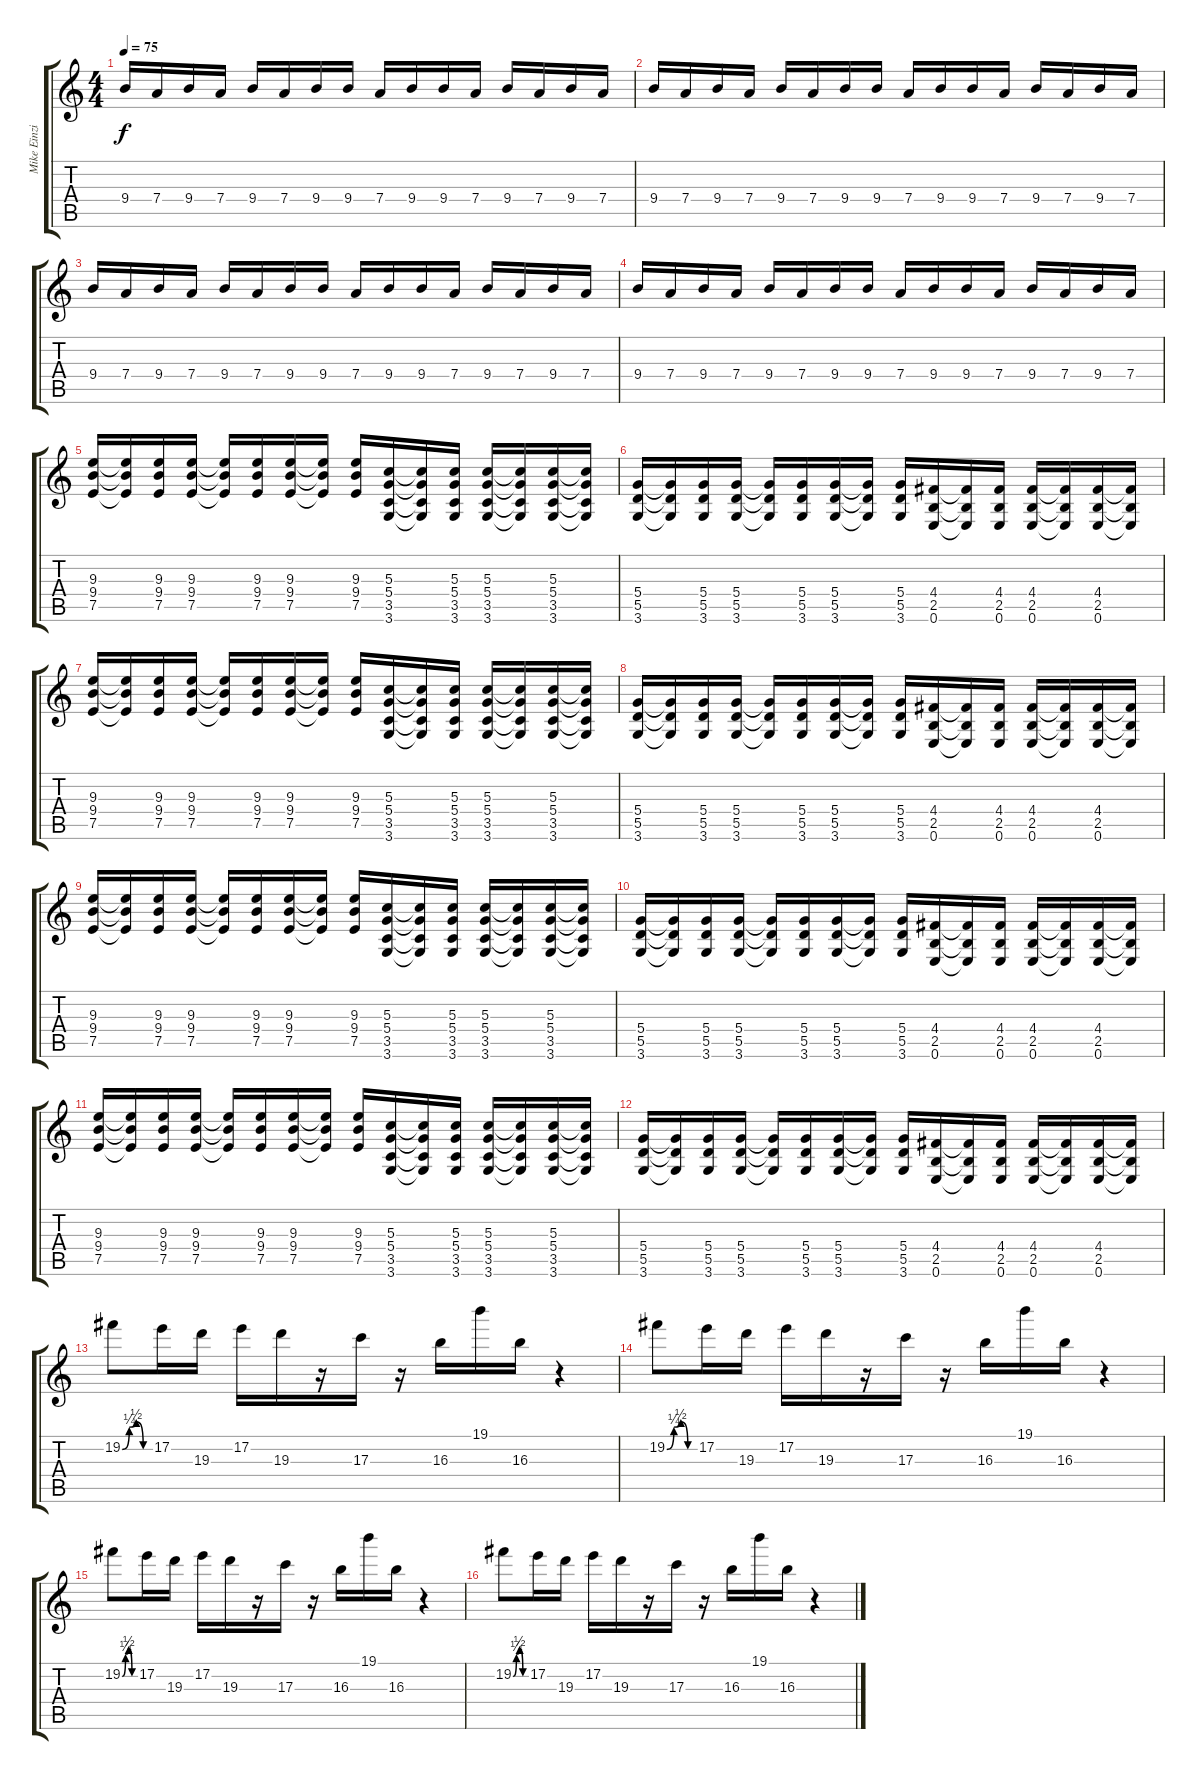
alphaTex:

\track ("Mike Einziger" "Mike Einzi") {instrument electricguitarclean}
\staff {score tabs}
\tuning (E4 B3 G3 D3 A2 E2) {hide}
\ts (4 4)
\tempo 75
\clef g2
\ks c
9.4.16{dy f} 7.4.16 9.4.16 7.4.16 9.4.16 7.4.16 9.4.16 9.4.16 7.4.16 9.4.16 9.4.16 7.4.16 9.4.16 7.4.16 9.4.16 7.4.16 |
9.4.16 7.4.16 9.4.16 7.4.16 9.4.16 7.4.16 9.4.16 9.4.16 7.4.16 9.4.16 9.4.16 7.4.16 9.4.16 7.4.16 9.4.16 7.4.16 |
9.4.16 7.4.16 9.4.16 7.4.16 9.4.16 7.4.16 9.4.16 9.4.16 7.4.16 9.4.16 9.4.16 7.4.16 9.4.16 7.4.16 9.4.16 7.4.16 |
9.4.16 7.4.16 9.4.16 7.4.16 9.4.16 7.4.16 9.4.16 9.4.16 7.4.16 9.4.16 9.4.16 7.4.16 9.4.16 7.4.16 9.4.16 7.4.16 |
(9.3 9.4 7.5).16{instrument distortionguitar} (9.3{t} 9.4{t} 7.5{t}).16 (9.3 9.4 7.5).16 (9.3 9.4 7.5).16 (9.3{t} 9.4{t} 7.5{t}).16 (9.3 9.4 7.5).16 (9.3 9.4 7.5).16 (9.3{t} 9.4{t} 7.5{t}).16 (9.3 9.4 7.5).16 (5.3 5.4 3.5 3.6).16 (5.3{t} 5.4{t} 3.5{t} 3.6{t}).16 (5.3 5.4 3.5 3.6).16 (5.3 5.4 3.5 3.6).16 (5.3{t} 5.4{t} 3.5{t} 3.6{t}).16 (5.3 5.4 3.5 3.6).16 (5.3{t} 5.4{t} 3.5{t} 3.6{t}).16 |
(5.4 5.5 3.6).16 (5.4{t} 5.5{t} 3.6{t}).16 (5.4 5.5 3.6).16 (5.4 5.5 3.6).16 (5.4{t} 5.5{t} 3.6{t}).16 (5.4 5.5 3.6).16 (5.4 5.5 3.6).16 (5.4{t} 5.5{t} 3.6{t}).16 (5.4 5.5 3.6).16 (4.4 2.5 0.6).16 (4.4{t} 2.5{t} 0.6{t}).16 (4.4 2.5 0.6).16 (4.4 2.5 0.6).16 (4.4{t} 2.5{t} 0.6{t}).16 (4.4 2.5 0.6).16 (4.4{t} 2.5{t} 0.6{t}).16 |
(9.3 9.4 7.5).16{instrument distortionguitar} (9.3{t} 9.4{t} 7.5{t}).16 (9.3 9.4 7.5).16 (9.3 9.4 7.5).16 (9.3{t} 9.4{t} 7.5{t}).16 (9.3 9.4 7.5).16 (9.3 9.4 7.5).16 (9.3{t} 9.4{t} 7.5{t}).16 (9.3 9.4 7.5).16 (5.3 5.4 3.5 3.6).16 (5.3{t} 5.4{t} 3.5{t} 3.6{t}).16 (5.3 5.4 3.5 3.6).16 (5.3 5.4 3.5 3.6).16 (5.3{t} 5.4{t} 3.5{t} 3.6{t}).16 (5.3 5.4 3.5 3.6).16 (5.3{t} 5.4{t} 3.5{t} 3.6{t}).16 |
(5.4 5.5 3.6).16 (5.4{t} 5.5{t} 3.6{t}).16 (5.4 5.5 3.6).16 (5.4 5.5 3.6).16 (5.4{t} 5.5{t} 3.6{t}).16 (5.4 5.5 3.6).16 (5.4 5.5 3.6).16 (5.4{t} 5.5{t} 3.6{t}).16 (5.4 5.5 3.6).16 (4.4 2.5 0.6).16 (4.4{t} 2.5{t} 0.6{t}).16 (4.4 2.5 0.6).16 (4.4 2.5 0.6).16 (4.4{t} 2.5{t} 0.6{t}).16 (4.4 2.5 0.6).16 (4.4{t} 2.5{t} 0.6{t}).16 |
(9.3 9.4 7.5).16{instrument distortionguitar} (9.3{t} 9.4{t} 7.5{t}).16 (9.3 9.4 7.5).16 (9.3 9.4 7.5).16 (9.3{t} 9.4{t} 7.5{t}).16 (9.3 9.4 7.5).16 (9.3 9.4 7.5).16 (9.3{t} 9.4{t} 7.5{t}).16 (9.3 9.4 7.5).16 (5.3 5.4 3.5 3.6).16 (5.3{t} 5.4{t} 3.5{t} 3.6{t}).16 (5.3 5.4 3.5 3.6).16 (5.3 5.4 3.5 3.6).16 (5.3{t} 5.4{t} 3.5{t} 3.6{t}).16 (5.3 5.4 3.5 3.6).16 (5.3{t} 5.4{t} 3.5{t} 3.6{t}).16 |
(5.4 5.5 3.6).16 (5.4{t} 5.5{t} 3.6{t}).16 (5.4 5.5 3.6).16 (5.4 5.5 3.6).16 (5.4{t} 5.5{t} 3.6{t}).16 (5.4 5.5 3.6).16 (5.4 5.5 3.6).16 (5.4{t} 5.5{t} 3.6{t}).16 (5.4 5.5 3.6).16 (4.4 2.5 0.6).16 (4.4{t} 2.5{t} 0.6{t}).16 (4.4 2.5 0.6).16 (4.4 2.5 0.6).16 (4.4{t} 2.5{t} 0.6{t}).16 (4.4 2.5 0.6).16 (4.4{t} 2.5{t} 0.6{t}).16 |
(9.3 9.4 7.5).16{instrument distortionguitar} (9.3{t} 9.4{t} 7.5{t}).16 (9.3 9.4 7.5).16 (9.3 9.4 7.5).16 (9.3{t} 9.4{t} 7.5{t}).16 (9.3 9.4 7.5).16 (9.3 9.4 7.5).16 (9.3{t} 9.4{t} 7.5{t}).16 (9.3 9.4 7.5).16 (5.3 5.4 3.5 3.6).16 (5.3{t} 5.4{t} 3.5{t} 3.6{t}).16 (5.3 5.4 3.5 3.6).16 (5.3 5.4 3.5 3.6).16 (5.3{t} 5.4{t} 3.5{t} 3.6{t}).16 (5.3 5.4 3.5 3.6).16 (5.3{t} 5.4{t} 3.5{t} 3.6{t}).16 |
(5.4 5.5 3.6).16 (5.4{t} 5.5{t} 3.6{t}).16 (5.4 5.5 3.6).16 (5.4 5.5 3.6).16 (5.4{t} 5.5{t} 3.6{t}).16 (5.4 5.5 3.6).16 (5.4 5.5 3.6).16 (5.4{t} 5.5{t} 3.6{t}).16 (5.4 5.5 3.6).16 (4.4 2.5 0.6).16 (4.4{t} 2.5{t} 0.6{t}).16 (4.4 2.5 0.6).16 (4.4 2.5 0.6).16 (4.4{t} 2.5{t} 0.6{t}).16 (4.4 2.5 0.6).16 (4.4{t} 2.5{t} 0.6{t}).16 |
19.2{be (custom 0 0 15 1 30 2 45 0 60 0)}.8{instrument electricguitarclean} 17.2.16 19.3.16 17.2.16 19.3.16 r.16 17.3.16 r.16 16.3.16 19.1.16 16.3.16 r.4 |
19.2{be (custom 0 0 15 1 30 2 45 0 60 0)}.8 17.2.16 19.3.16 17.2.16 19.3.16 r.16 17.3.16 r.16 16.3.16 19.1.16 16.3.16 r.4 |
19.2{be (custom 0 0 15 1 30 2 45 0 60 0)}.8 17.2.16 19.3.16 17.2.16 19.3.16 r.16 17.3.16 r.16 16.3.16 19.1.16 16.3.16 r.4 |
19.2{be (custom 0 0 15 1 30 2 45 0 60 0)}.8 17.2.16 19.3.16 17.2.16 19.3.16 r.16 17.3.16 r.16 16.3.16 19.1.16 16.3.16 r.4
